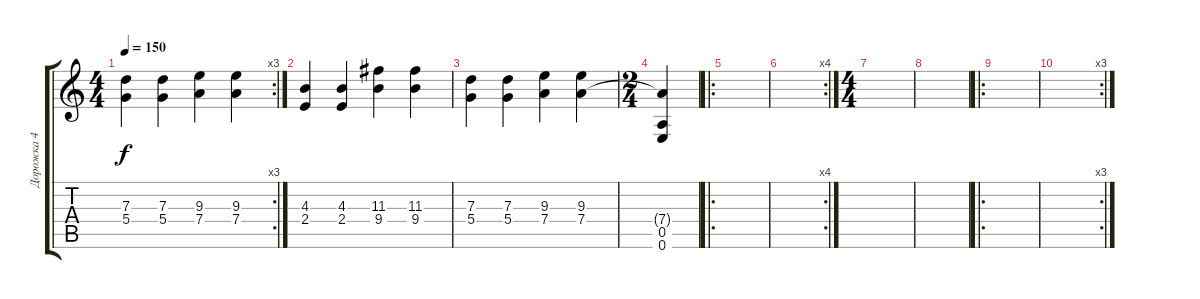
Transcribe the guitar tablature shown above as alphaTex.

\track ("Дорожка 4" "Дорожка 4") {instrument distortionguitar}
\staff {score tabs}
\tuning (E4 B3 G3 D3 A2 E2) {hide}
\rc 3
\ts (4 4)
\tempo 150
\clef g2
\ks c
(7.3 5.4).4{dy f} (7.3 5.4).4 (9.3 7.4).4 (9.3 7.4).4 |
(4.3 2.4).4 (4.3 2.4).4 (11.3 9.4).4 (11.3 9.4).4 |
(7.3 5.4).4 (7.3 5.4).4 (9.3 7.4).4 (9.3 7.4).4 |
\ts (2 4)
(7.4{t} 0.5 0.6).4 |
\ro
|
\rc 4
|
\ts (4 4)
|
|
\ro
|
\rc 3
